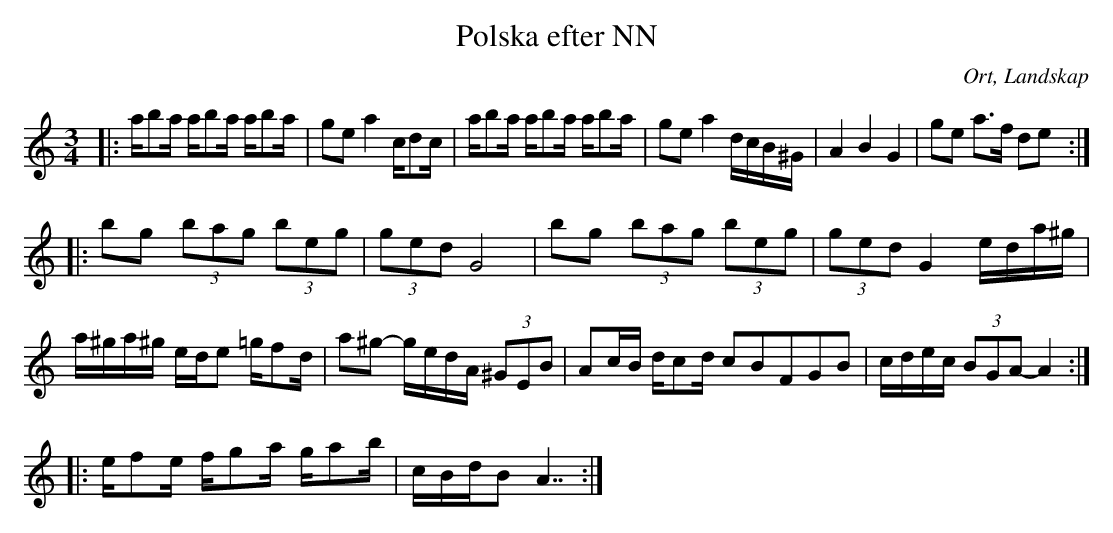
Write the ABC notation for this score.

X:1
T:Polska efter NN
O:Ort, Landskap
M:3/4
L:1/8
K:C
|: a/ba/ a/ba/ a/ba/|ge a2 c/dc/| a/ba/ a/ba/ a/ba/ | ge a2 d/c/B/^G/| A2 B2 G2 | ge a>f de:|
|:bg (3bag (3beg| (3ged G4 |bg (3bag (3beg| (3ged G2 e/d/a/^g/| a/^g/a/^g/ e/d/e =g/fd/ |a^g -g/e/d/A/ (3^GEB| Ac/B/ d/cd/ c2/5B2/5F2/5G2/5B2/5|  c/d/e/c/ (3BGA-A2 :|
|:e/fe/ f/ga/ g/ab/ | c/B/d/B A7/2:|
